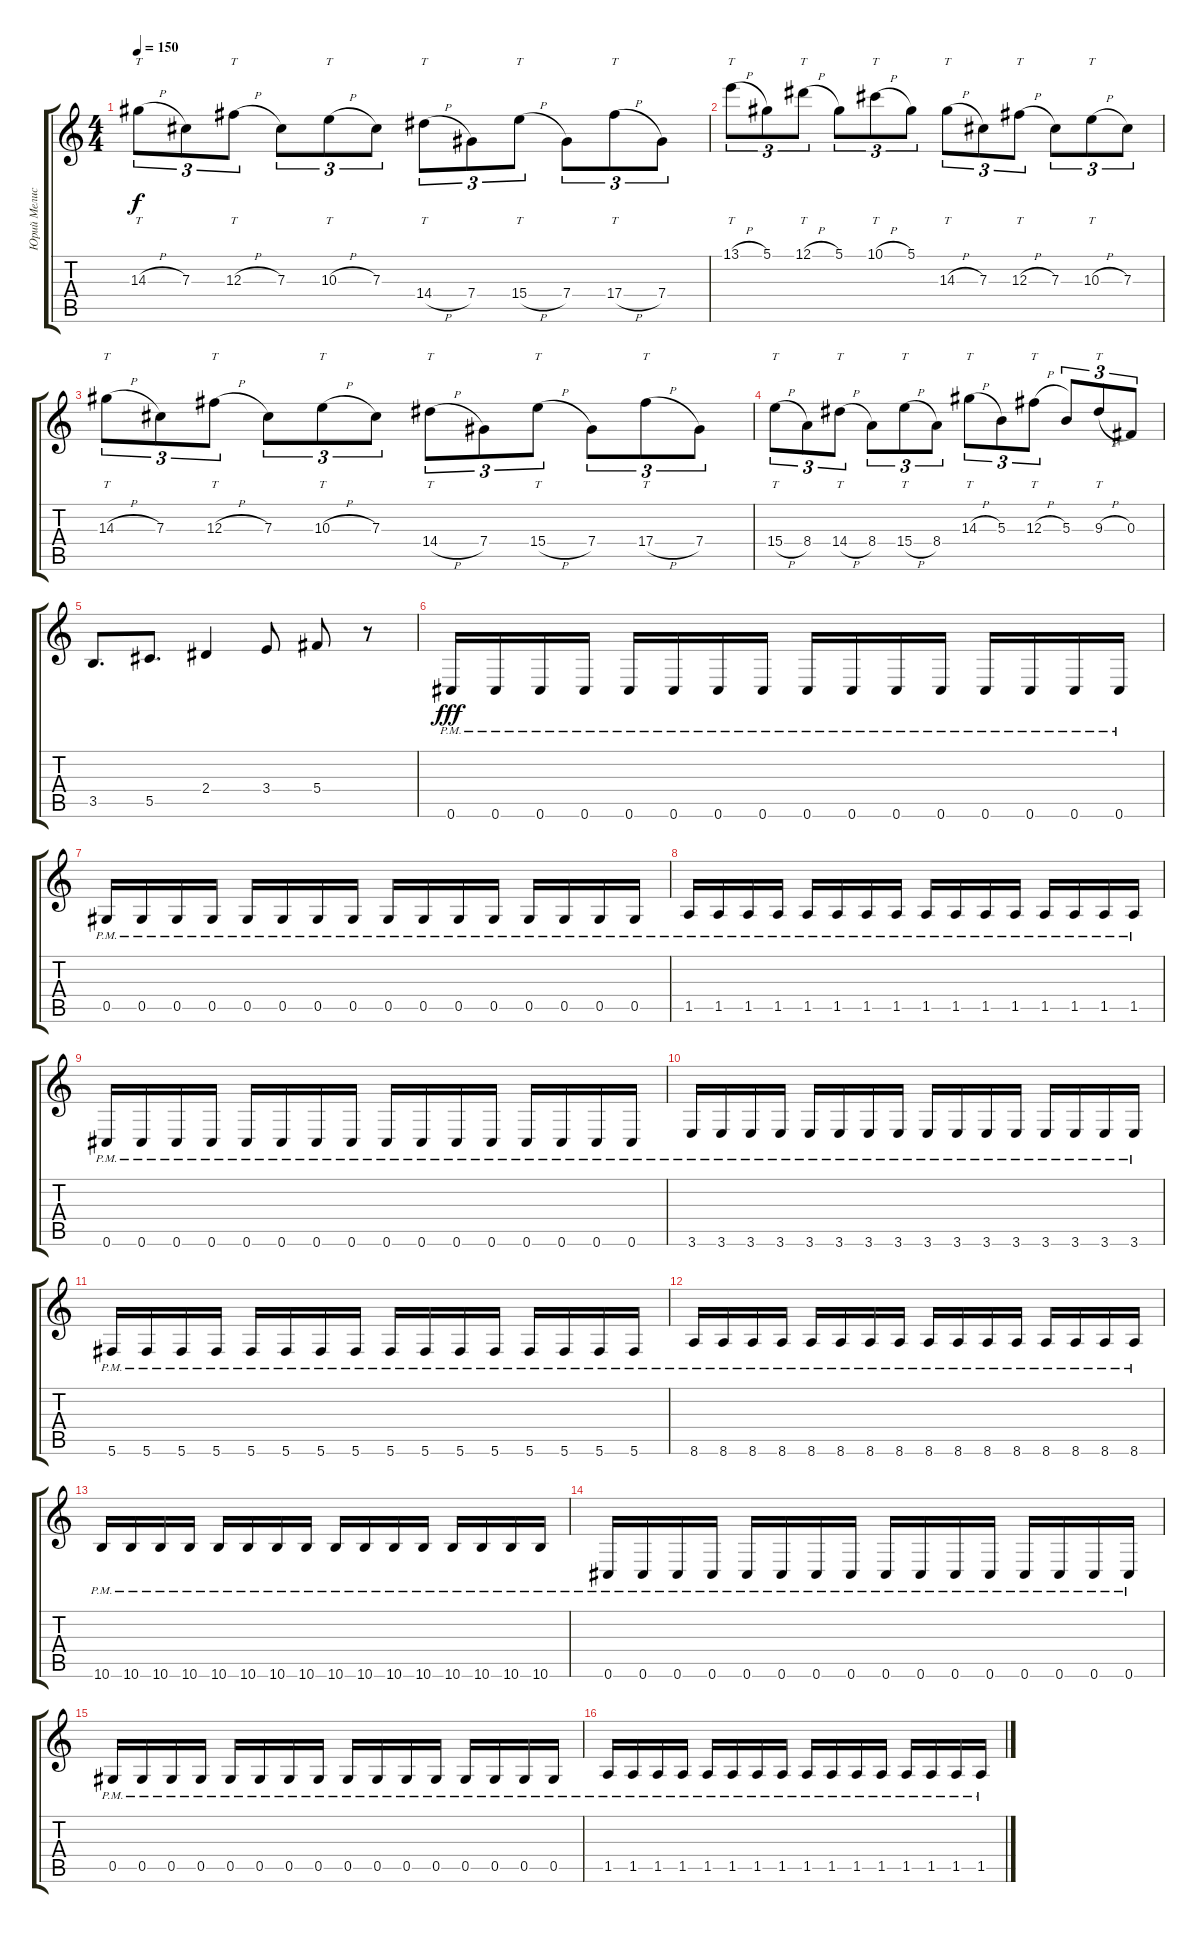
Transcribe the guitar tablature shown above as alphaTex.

\track ("Юрий Мелисов" "Юрий Мелис") {instrument distortionguitar}
\staff {score tabs}
\tuning (Eb4 Bb3 Gb3 Db3 Ab2 Db2) {hide}
\ts (4 4)
\tempo 150
\clef g2
\ks c
14.3{h}.8{tt tu (3 2) dy f} 7.3.8{tu (3 2)} 12.3{h}.8{tt tu (3 2)} 7.3.8{tu (3 2)} 10.3{h}.8{tt tu (3 2)} 7.3.8{tu (3 2)} 14.4{h}.8{tt tu (3 2)} 7.4.8{tu (3 2)} 15.4{h}.8{tt tu (3 2)} 7.4.8{tu (3 2)} 17.4{h}.8{tt tu (3 2)} 7.4.8{tu (3 2)} |
13.1{h}.8{tt tu (3 2)} 5.1.8{tu (3 2)} 12.1{h}.8{tt tu (3 2)} 5.1.8{tu (3 2)} 10.1{h}.8{tt tu (3 2)} 5.1.8{tu (3 2)} 14.3{h}.8{tt tu (3 2)} 7.3.8{tu (3 2)} 12.3{h}.8{tt tu (3 2)} 7.3.8{tu (3 2)} 10.3{h}.8{tt tu (3 2)} 7.3.8{tu (3 2)} |
14.3{h}.8{tt tu (3 2)} 7.3.8{tu (3 2)} 12.3{h}.8{tt tu (3 2)} 7.3.8{tu (3 2)} 10.3{h}.8{tt tu (3 2)} 7.3.8{tu (3 2)} 14.4{h}.8{tt tu (3 2)} 7.4.8{tu (3 2)} 15.4{h}.8{tt tu (3 2)} 7.4.8{tu (3 2)} 17.4{h}.8{tt tu (3 2)} 7.4.8{tu (3 2)} |
15.4{h}.8{tt tu (3 2)} 8.4.8{tu (3 2)} 14.4{h}.8{tt tu (3 2)} 8.4.8{tu (3 2)} 15.4{h}.8{tt tu (3 2)} 8.4.8{tu (3 2)} 14.3{h}.8{tt tu (3 2)} 5.3.8{tu (3 2)} 12.3{h}.8{tt tu (3 2)} 5.3.8{tu (3 2)} 9.3{h}.8{tt tu (3 2)} 0.3.8{tu (3 2)} |
3.5.8{d balance 3 instrument distortionguitar} 5.5.8{d} 2.4.4 3.4.8 5.4.8 r.8 |
0.6{pm}.16{dy fff} 0.6{pm}.16 0.6{pm}.16 0.6{pm}.16 0.6{pm}.16 0.6{pm}.16 0.6{pm}.16 0.6{pm}.16 0.6{pm}.16 0.6{pm}.16 0.6{pm}.16 0.6{pm}.16 0.6{pm}.16 0.6{pm}.16 0.6{pm}.16 0.6{pm}.16 |
0.5{pm}.16 0.5{pm}.16 0.5{pm}.16 0.5{pm}.16 0.5{pm}.16 0.5{pm}.16 0.5{pm}.16 0.5{pm}.16 0.5{pm}.16 0.5{pm}.16 0.5{pm}.16 0.5{pm}.16 0.5{pm}.16 0.5{pm}.16 0.5{pm}.16 0.5{pm}.16 |
1.5{pm}.16 1.5{pm}.16 1.5{pm}.16 1.5{pm}.16 1.5{pm}.16 1.5{pm}.16 1.5{pm}.16 1.5{pm}.16 1.5{pm}.16 1.5{pm}.16 1.5{pm}.16 1.5{pm}.16 1.5{pm}.16 1.5{pm}.16 1.5{pm}.16 1.5{pm}.16 |
0.6{pm}.16 0.6{pm}.16 0.6{pm}.16 0.6{pm}.16 0.6{pm}.16 0.6{pm}.16 0.6{pm}.16 0.6{pm}.16 0.6{pm}.16 0.6{pm}.16 0.6{pm}.16 0.6{pm}.16 0.6{pm}.16 0.6{pm}.16 0.6{pm}.16 0.6{pm}.16 |
3.6{pm}.16 3.6{pm}.16 3.6{pm}.16 3.6{pm}.16 3.6{pm}.16 3.6{pm}.16 3.6{pm}.16 3.6{pm}.16 3.6{pm}.16 3.6{pm}.16 3.6{pm}.16 3.6{pm}.16 3.6{pm}.16 3.6{pm}.16 3.6{pm}.16 3.6{pm}.16 |
5.6{pm}.16 5.6{pm}.16 5.6{pm}.16 5.6{pm}.16 5.6{pm}.16 5.6{pm}.16 5.6{pm}.16 5.6{pm}.16 5.6{pm}.16 5.6{pm}.16 5.6{pm}.16 5.6{pm}.16 5.6{pm}.16 5.6{pm}.16 5.6{pm}.16 5.6{pm}.16 |
8.6{pm}.16 8.6{pm}.16 8.6{pm}.16 8.6{pm}.16 8.6{pm}.16 8.6{pm}.16 8.6{pm}.16 8.6{pm}.16 8.6{pm}.16 8.6{pm}.16 8.6{pm}.16 8.6{pm}.16 8.6{pm}.16 8.6{pm}.16 8.6{pm}.16 8.6{pm}.16 |
10.6{pm}.16 10.6{pm}.16 10.6{pm}.16 10.6{pm}.16 10.6{pm}.16 10.6{pm}.16 10.6{pm}.16 10.6{pm}.16 10.6{pm}.16 10.6{pm}.16 10.6{pm}.16 10.6{pm}.16 10.6{pm}.16 10.6{pm}.16 10.6{pm}.16 10.6{pm}.16 |
0.6{pm}.16 0.6{pm}.16 0.6{pm}.16 0.6{pm}.16 0.6{pm}.16 0.6{pm}.16 0.6{pm}.16 0.6{pm}.16 0.6{pm}.16 0.6{pm}.16 0.6{pm}.16 0.6{pm}.16 0.6{pm}.16 0.6{pm}.16 0.6{pm}.16 0.6{pm}.16 |
0.5{pm}.16 0.5{pm}.16 0.5{pm}.16 0.5{pm}.16 0.5{pm}.16 0.5{pm}.16 0.5{pm}.16 0.5{pm}.16 0.5{pm}.16 0.5{pm}.16 0.5{pm}.16 0.5{pm}.16 0.5{pm}.16 0.5{pm}.16 0.5{pm}.16 0.5{pm}.16 |
1.5{pm}.16 1.5{pm}.16 1.5{pm}.16 1.5{pm}.16 1.5{pm}.16 1.5{pm}.16 1.5{pm}.16 1.5{pm}.16 1.5{pm}.16 1.5{pm}.16 1.5{pm}.16 1.5{pm}.16 1.5{pm}.16 1.5{pm}.16 1.5{pm}.16 1.5{pm}.16
